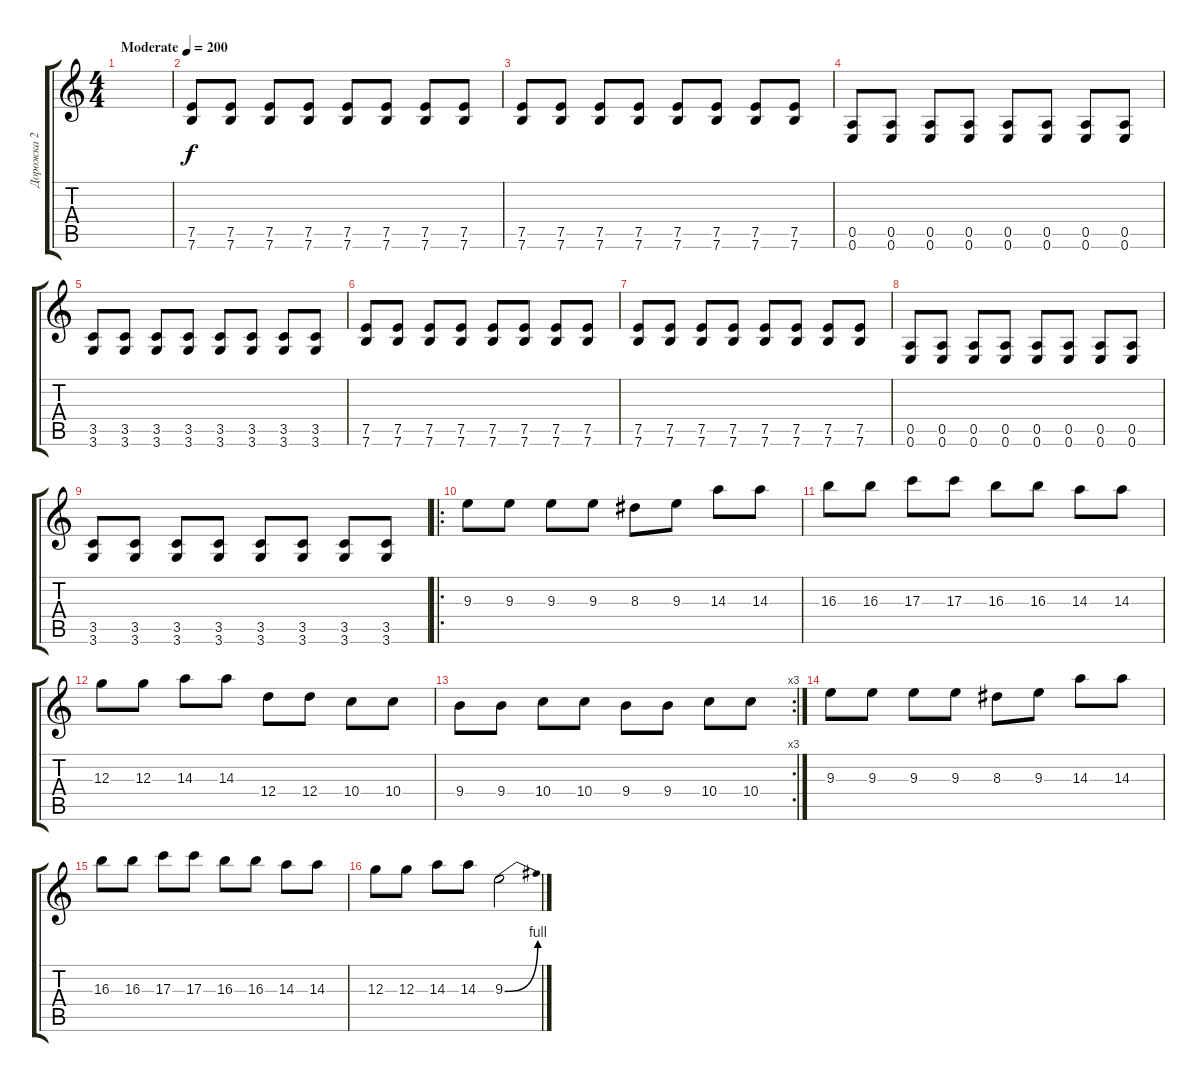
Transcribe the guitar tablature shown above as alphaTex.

\track ("Дорожка 2" "Дорожка 2") {instrument overdrivenguitar}
\staff {score tabs}
\tuning (E4 B3 G3 D3 A2 E2) {hide}
\ts (4 4)
\tempo (200 "Moderate")
\clef g2
\ks c
|
(7.5 7.6).8 (7.5 7.6).8 (7.5 7.6).8 (7.5 7.6).8 (7.5 7.6).8 (7.5 7.6).8 (7.5 7.6).8 (7.5 7.6).8 |
(7.5 7.6).8 (7.5 7.6).8 (7.5 7.6).8 (7.5 7.6).8 (7.5 7.6).8 (7.5 7.6).8 (7.5 7.6).8 (7.5 7.6).8 |
(0.5 0.6).8 (0.5 0.6).8 (0.5 0.6).8 (0.5 0.6).8 (0.5 0.6).8 (0.5 0.6).8 (0.5 0.6).8 (0.5 0.6).8 |
(3.5 3.6).8 (3.5 3.6).8 (3.5 3.6).8 (3.5 3.6).8 (3.5 3.6).8 (3.5 3.6).8 (3.5 3.6).8 (3.5 3.6).8 |
(7.5 7.6).8 (7.5 7.6).8 (7.5 7.6).8 (7.5 7.6).8 (7.5 7.6).8 (7.5 7.6).8 (7.5 7.6).8 (7.5 7.6).8 |
(7.5 7.6).8 (7.5 7.6).8 (7.5 7.6).8 (7.5 7.6).8 (7.5 7.6).8 (7.5 7.6).8 (7.5 7.6).8 (7.5 7.6).8 |
(0.5 0.6).8 (0.5 0.6).8 (0.5 0.6).8 (0.5 0.6).8 (0.5 0.6).8 (0.5 0.6).8 (0.5 0.6).8 (0.5 0.6).8 |
(3.5 3.6).8 (3.5 3.6).8 (3.5 3.6).8 (3.5 3.6).8 (3.5 3.6).8 (3.5 3.6).8 (3.5 3.6).8 (3.5 3.6).8 |
\ro
9.3.8 9.3.8 9.3.8 9.3.8 8.3.8 9.3.8 14.3.8 14.3.8 |
16.3.8 16.3.8 17.3.8 17.3.8 16.3.8 16.3.8 14.3.8 14.3.8 |
12.3.8 12.3.8 14.3.8 14.3.8 12.4.8 12.4.8 10.4.8 10.4.8 |
\rc 3
9.4.8 9.4.8 10.4.8 10.4.8 9.4.8 9.4.8 10.4.8 10.4.8 |
9.3.8 9.3.8 9.3.8 9.3.8 8.3.8 9.3.8 14.3.8 14.3.8 |
16.3.8 16.3.8 17.3.8 17.3.8 16.3.8 16.3.8 14.3.8 14.3.8 |
12.3.8 12.3.8 14.3.8 14.3.8 9.3{be (bend 0 0 60 4)}.2
